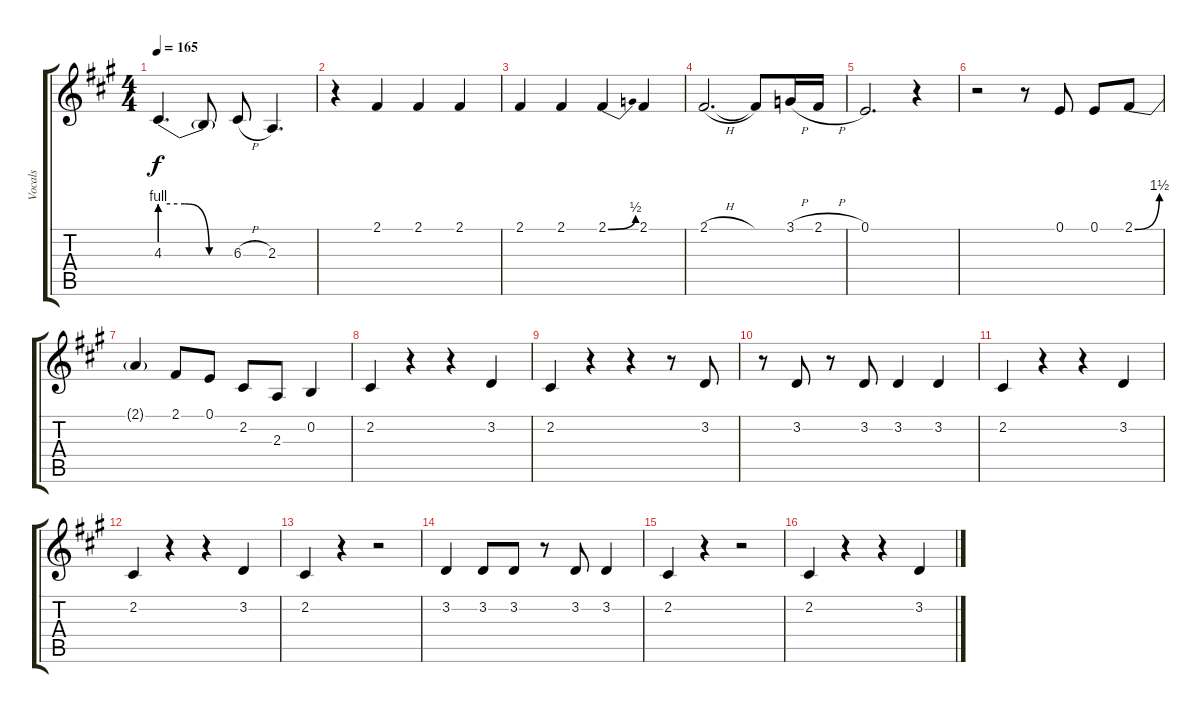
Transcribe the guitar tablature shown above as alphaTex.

\track ("Vocals" "Vocals") {instrument recorder}
\staff {score tabs}
\tuning (E4 B3 G3 D3 A2 E2) {hide}
\ts (4 4)
\tempo 165
\clef g2
\ks a
4.3{be (custom 0 4 20 4 40 0 60 0)}.4{d dy f} 4.3{t}.8 6.3{h}.8 2.3.4{d} |
r.4 2.1.4 2.1.4 2.1.4 |
2.1.4 2.1.4 2.1{be (bend 0 0 60 2)}.4 2.1.4 |
2.1{h}.2{d} 2.1{t}.8 3.1{h}.16 2.1{h}.16 |
0.1.2{d} r.4 |
r.2 r.8 0.1.8 0.1.8 2.1{be (bend 0 0 60 6)}.8 |
2.1{t}.4 2.1.8 0.1.8 2.2.8 2.3.8 0.2.4 |
2.2.4 r.4 r.4 3.2.4 |
2.2.4 r.4 r.4 r.8 3.2.8 |
r.8 3.2.8 r.8 3.2.8 3.2.4 3.2.4 |
2.2.4 r.4 r.4 3.2.4 |
2.2.4 r.4 r.4 3.2.4 |
2.2.4 r.4 r.2 |
3.2.4 3.2.8 3.2.8 r.8 3.2.8 3.2.4 |
2.2.4 r.4 r.2 |
2.2.4 r.4 r.4 3.2.4
